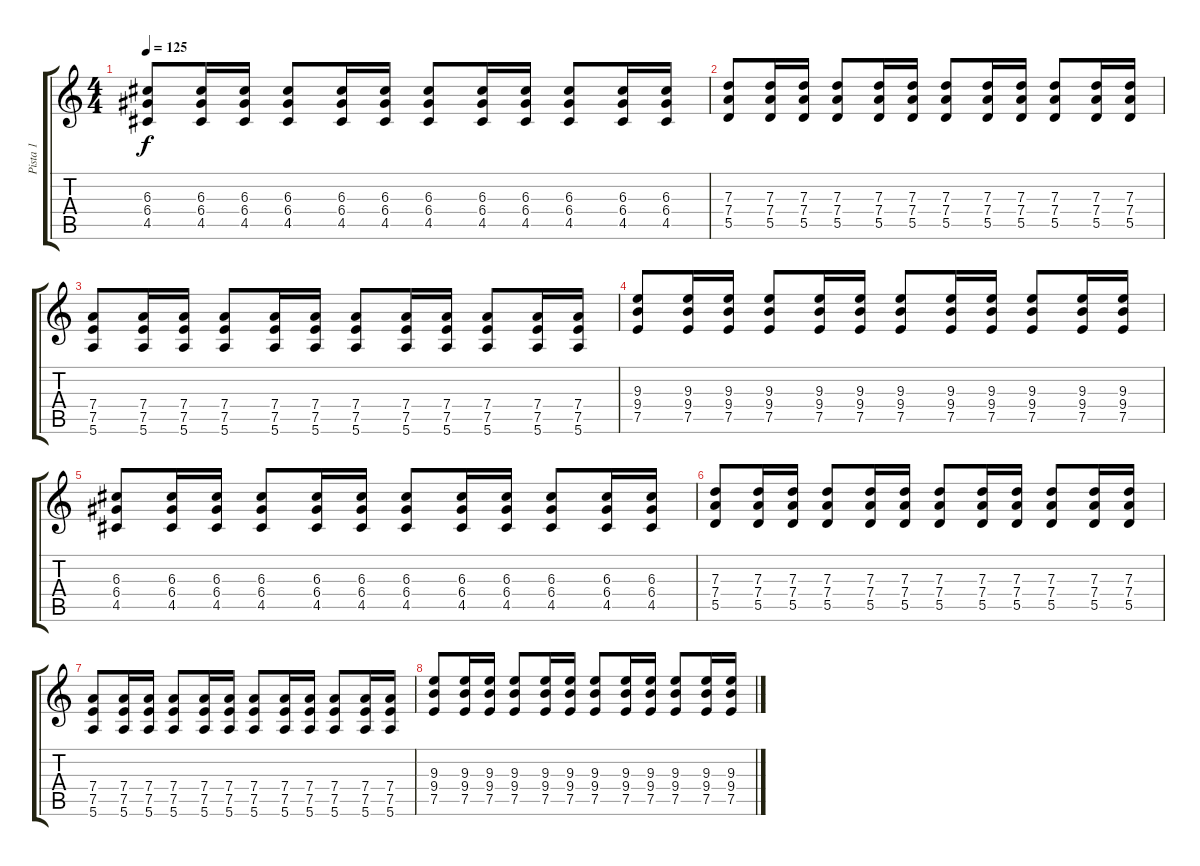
\track ("Pista 1" "Pista 1") {instrument acousticguitarnylon}
\staff {score tabs}
\tuning (E4 B3 G3 D3 A2 E2) {hide}
\ts (4 4)
\tempo 125
\clef g2
\ks c
(6.3 6.4 4.5).8{dy f} (6.3 6.4 4.5).16 (6.3 6.4 4.5).16 (6.3 6.4 4.5).8 (6.3 6.4 4.5).16 (6.3 6.4 4.5).16 (6.3 6.4 4.5).8 (6.3 6.4 4.5).16 (6.3 6.4 4.5).16 (6.3 6.4 4.5).8 (6.3 6.4 4.5).16 (6.3 6.4 4.5).16 |
(7.3 7.4 5.5).8 (7.3 7.4 5.5).16 (7.3 7.4 5.5).16 (7.3 7.4 5.5).8 (7.3 7.4 5.5).16 (7.3 7.4 5.5).16 (7.3 7.4 5.5).8 (7.3 7.4 5.5).16 (7.3 7.4 5.5).16 (7.3 7.4 5.5).8 (7.3 7.4 5.5).16 (7.3 7.4 5.5).16 |
(7.4 7.5 5.6).8 (7.4 7.5 5.6).16 (7.4 7.5 5.6).16 (7.4 7.5 5.6).8 (7.4 7.5 5.6).16 (7.4 7.5 5.6).16 (7.4 7.5 5.6).8 (7.4 7.5 5.6).16 (7.4 7.5 5.6).16 (7.4 7.5 5.6).8 (7.4 7.5 5.6).16 (7.4 7.5 5.6).16 |
(9.3 9.4 7.5).8 (9.3 9.4 7.5).16 (9.3 9.4 7.5).16 (9.3 9.4 7.5).8 (9.3 9.4 7.5).16 (9.3 9.4 7.5).16 (9.3 9.4 7.5).8 (9.3 9.4 7.5).16 (9.3 9.4 7.5).16 (9.3 9.4 7.5).8 (9.3 9.4 7.5).16 (9.3 9.4 7.5).16 |
(6.3 6.4 4.5).8 (6.3 6.4 4.5).16 (6.3 6.4 4.5).16 (6.3 6.4 4.5).8 (6.3 6.4 4.5).16 (6.3 6.4 4.5).16 (6.3 6.4 4.5).8 (6.3 6.4 4.5).16 (6.3 6.4 4.5).16 (6.3 6.4 4.5).8 (6.3 6.4 4.5).16 (6.3 6.4 4.5).16 |
(7.3 7.4 5.5).8 (7.3 7.4 5.5).16 (7.3 7.4 5.5).16 (7.3 7.4 5.5).8 (7.3 7.4 5.5).16 (7.3 7.4 5.5).16 (7.3 7.4 5.5).8 (7.3 7.4 5.5).16 (7.3 7.4 5.5).16 (7.3 7.4 5.5).8 (7.3 7.4 5.5).16 (7.3 7.4 5.5).16 |
(7.4 7.5 5.6).8 (7.4 7.5 5.6).16 (7.4 7.5 5.6).16 (7.4 7.5 5.6).8 (7.4 7.5 5.6).16 (7.4 7.5 5.6).16 (7.4 7.5 5.6).8 (7.4 7.5 5.6).16 (7.4 7.5 5.6).16 (7.4 7.5 5.6).8 (7.4 7.5 5.6).16 (7.4 7.5 5.6).16 |
(9.3 9.4 7.5).8 (9.3 9.4 7.5).16 (9.3 9.4 7.5).16 (9.3 9.4 7.5).8 (9.3 9.4 7.5).16 (9.3 9.4 7.5).16 (9.3 9.4 7.5).8 (9.3 9.4 7.5).16 (9.3 9.4 7.5).16 (9.3 9.4 7.5).8 (9.3 9.4 7.5).16 (9.3 9.4 7.5).16
